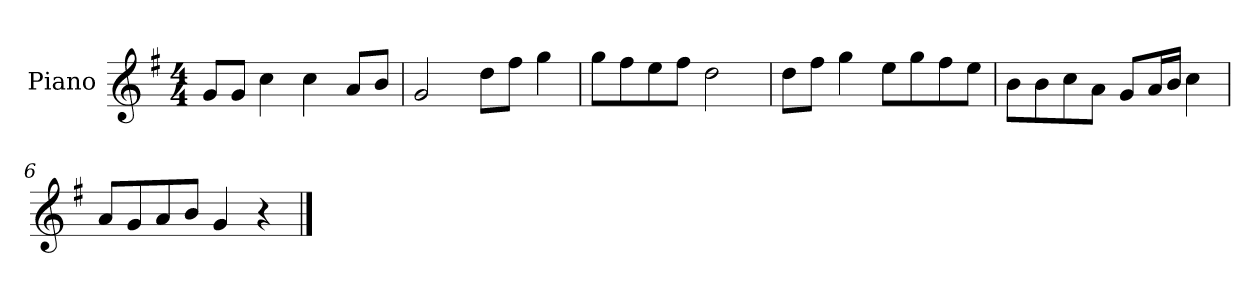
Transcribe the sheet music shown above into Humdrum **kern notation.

**kern
*part1
*staff1
*I"Piano
*I'P-no
*clefG2
*k[f#]
*M4/4
*MM90
=1
8g/L
8g/J
4cc\
4cc\
8a/L
8b/J
=2
2g/
8dd\L
8ff#\J
4gg\
=3
8gg\L
8ff#\
8ee\
8ff#\J
2dd\
=4
8dd\L
8ff#\J
4gg\
8ee\L
8gg\
8ff#\
8ee\J
=5
8b\L
8b\
8cc\
8a\J
8g/L
16a/L
16b/JJ
4cc\
=6
8a/L
8g/
8a/
8b/J
4g/
4r
==
*-
